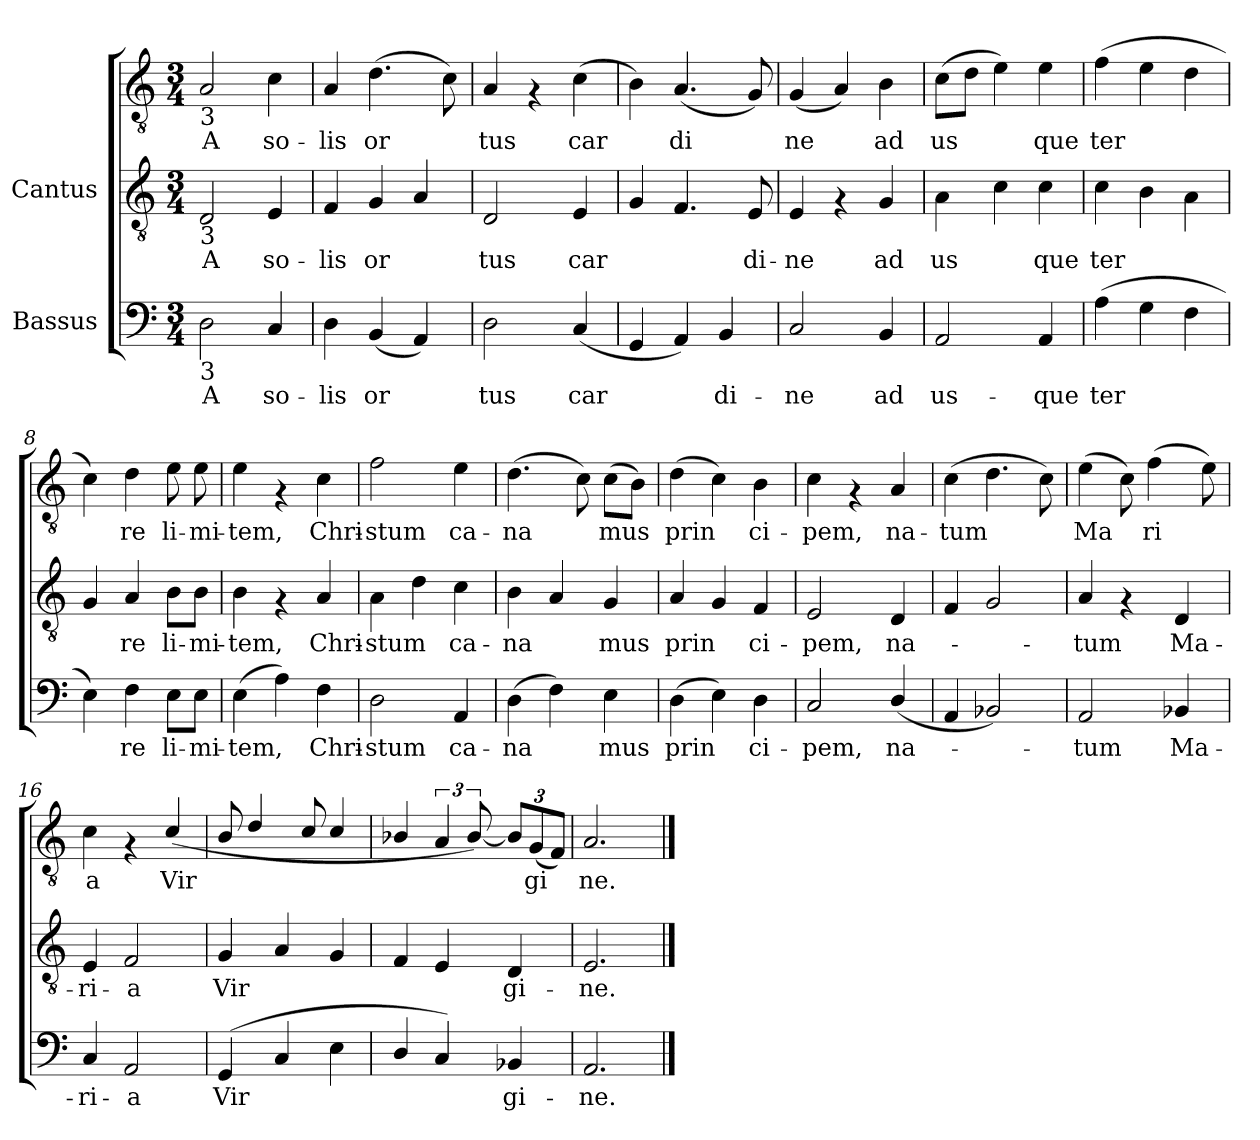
**kern	**text	**kern	**text	**kern	**text
*part2	*part2	*part1	*part1	*part1	*part1
*staff3	*staff3	*staff2	*staff2	*staff1	*staff1
*I"Bassus	*	*I"Cantus	*	*	*
!!LO:PB:g=z
*stria5	*	*stria5	*	*stria5	*
*clefF4	*	*clefGv2	*	*clefGv2	*
*M3/4	*	*M3/4	*	*M3/4	*
*MM108	*	*MM108	*	*MM108	*
=1	=1	=1	=1	=1	=1
!	!	!	!	!LO:TX:b:t=3	!
!	!	!LO:TX:b:t=3	!	!	!
!LO:TX:b:t=3	!	!	!	!	!
!	!LO:LY:b:cj	!	!LO:LY:b:cj	!	!LO:LY:b
2D\	A	2D/	-A	2A/	A
!	!LO:LY:b:cj	!	!LO:LY:b:cj	!	!LO:LY:b
4C/	so-	4E/	so-	4c\	so-
=2	=2	=2	=2	=2	=2
!	!LO:LY:b:cj	!	!LO:LY:b:cj	!	!LO:LY:b
4D\	-lis	4F/	-lis	4A/	-lis
!	!LO:LY:b:cj	!	!LO:LY:b:cj	!	!LO:LY:b
(<4BB/	or-	4G/	or-	(>4.d\	or-
!	!LO:LY:b:cj	!	!LO:LY:b:cj	!	!
4AA/)	--	4A/	--	.	.
!	!	!	!	!	!LO:LY:b
.	.	.	.	8c\)	--
=3	=3	=3	=3	=3	=3
!	!LO:LY:b:cj	!	!LO:LY:b:cj	!	!LO:LY:b
2D\	-tus	2D/	-tus	4A/	-tus
.	.	.	.	4rF	.
!	!LO:LY:b:cj	!	!LO:LY:b:cj	!	!LO:LY:b
(<4C/	car-	4E/	car-	(>4c\	car-
=4	=4	=4	=4	=4	=4
!	!LO:LY:b:cj	!	!LO:LY:b:cj	!	!LO:LY:b
4GG/	-	4G/	-	4B\)	-
!	!LO:LY:b:cj	!	!LO:LY:b:cj	!	!LO:LY:b
4AA/)	.	4.F/	.	(<4.A/	di-
!	!LO:LY:b:cj	!	!	!	!
4BB/	di-	.	.	.	.
!	!	!	!LO:LY:b:cj	!	!LO:LY:b
.	.	8E/	di-	8G/)	--
=5	=5	=5	=5	=5	=5
!	!LO:LY:b:cj	!	!LO:LY:b:cj	!	!LO:LY:b
2C/	-ne	4E/	ne	(<4G/	-ne
!	!	!	!	!	!LO:LY:b
.	.	4rF	.	4A/)	.
!	!LO:LY:b:cj	!	!LO:LY:b:cj	!	!LO:LY:b
4BB/	ad	4G/	ad	4B\	ad
=6	=6	=6	=6	=6	=6
!	!LO:LY:b:cj	!	!LO:LY:b:cj	!	!LO:LY:b
2AA/	us-	4A\	us-	(>8c\L	us-
!	!	!	!	!	!LO:LY:b
.	.	.	.	8d\J	-
!	!	!	!LO:LY:b:cj	!	!LO:LY:b
.	.	4c\	-	4e\)	.
!	!LO:LY:b:cj	!	!LO:LY:b:cj	!	!LO:LY:b
4AA/	-que	4c\	que	4e\	que
!!LO:LB:g=z
=7	=7	=7	=7	=7	=7
!	!LO:LY:b:cj	!	!LO:LY:b:cj	!	!LO:LY:b
(>4A\	ter-	4c\	-ter-	(>4f\	ter-
!	!LO:LY:b:cj	!	!LO:LY:b:cj	!	!LO:LY:b
4G\	--	4B\	--	4e\	--
!	!LO:LY:b:cj	!	!LO:LY:b:cj	!	!LO:LY:b
4F\	--	4A\	--	4d\	--
=8	=8	=8	=8	=8	=8
!	!LO:LY:b:cj	!	!LO:LY:b:cj	!	!LO:LY:b
4E\)	-	4G/	-	4c\)	-
!	!LO:LY:b:cj	!	!LO:LY:b:cj	!	!LO:LY:b
4F\	re	4A/	re	4d\	re
!	!LO:LY:b:cj	!	!LO:LY:b:cj	!	!LO:LY:b
8E\L	li-	8B\L	li-	8e\	li-
!	!LO:LY:b:cj	!	!LO:LY:b:cj	!	!LO:LY:b
8E\J	-mi-	8B\J	-mi-	8e\	-mi-
=9	=9	=9	=9	=9	=9
!	!LO:LY:b:cj	!	!LO:LY:b:cj	!	!LO:LY:b
(>4E\	-tem,	4B\	-tem,	4e\	-tem,
!	!LO:LY:b:cj	!	!	!	!
4A\)	.	4rF	.	4rF	.
!	!LO:LY:b:cj	!	!LO:LY:b:cj	!	!LO:LY:b
4F\	Chri-	4A/	Chri-	4c\	Chri-
=10	=10	=10	=10	=10	=10
!	!LO:LY:b:cj	!	!LO:LY:b:cj	!	!LO:LY:b
2D\	-stum	4A\	-stum	2f\	-stum
!	!	!	!LO:LY:b:cj	!	!
.	.	4d\	.	.	.
!	!LO:LY:b:cj	!	!LO:LY:b:cj	!	!LO:LY:b
4AA/	ca-	4c\	ca-	4e\	ca-
=11	=11	=11	=11	=11	=11
!	!LO:LY:b:cj	!	!LO:LY:b:cj	!	!LO:LY:b
(>4D\	-na-	4B\	na-	(>4.d\	-na-
!	!LO:LY:b:cj	!	!LO:LY:b:cj	!	!
4F\)	-	4A/	-	.	.
!	!	!	!	!	!LO:LY:b
.	.	.	.	8c\)	-
!	!LO:LY:b:cj	!	!LO:LY:b:cj	!	!LO:LY:b
4E\	mus	4G/	mus	(>8c\L	mus
!	!	!	!	!	!LO:LY:b
.	.	.	.	8B\J)	.
=12	=12	=12	=12	=12	=12
!	!LO:LY:b:cj	!	!LO:LY:b:cj	!	!LO:LY:b
(>4D\	prin-	4A/	-prin-	(>4d\	prin-
!	!LO:LY:b:cj	!	!LO:LY:b:cj	!	!LO:LY:b
4E\)	-	4G/	-	4c\)	-
!	!LO:LY:b:cj	!	!LO:LY:b:cj	!	!LO:LY:b
4D\	ci-	4F/	ci-	4B\	ci-
!!LO:LB:g=z
=13	=13	=13	=13	=13	=13
!	!LO:LY:b:cj	!	!LO:LY:b:cj	!	!LO:LY:b
2C/	-pem,	2E/	-pem,	4c\	-pem,
.	.	.	.	4rF	.
!	!LO:LY:b:cj	!	!LO:LY:b:cj	!	!LO:LY:b
(<4D/	na-	4D/	na-	4A/	na-
=14	=14	=14	=14	=14	=14
!	!	!	!	!	!LO:LY:b
4AA/	.	4F/	.	(>4c\	-tum
!	!	!	!	!	!LO:LY:b
2BB-X/)	.	2G/	.	4.d\	.
!	!	!	!	!	!LO:LY:b
.	.	.	.	8c\)	.
=15	=15	=15	=15	=15	=15
!	!LO:LY:b:cj	!	!LO:LY:b:cj	!	!LO:LY:b
2AA/	-tum	4A/	-tum	(>4e\	Ma-
!	!	!	!	!	!LO:LY:b
.	.	4rF	.	8c\)	-
!	!	!	!	!	!LO:LY:b
.	.	.	.	(>4f\	ri-
!	!LO:LY:b:cj	!	!LO:LY:b:cj	!	!
4BB-X/	Ma-	4D/	Ma-	.	.
!	!	!	!	!	!LO:LY:b
.	.	.	.	8e\)	--
=16	=16	=16	=16	=16	=16
!	!LO:LY:b:cj	!	!LO:LY:b:cj	!	!LO:LY:b
4C/	-ri-	4E/	-ri-	4c\	-a
!	!LO:LY:b:cj	!	!LO:LY:b:cj	!	!
2AA/	-a	2F/	-a	4rF	.
!	!	!	!	!	!LO:LY:b
.	.	.	.	(<4c/	Vir-
=17	=17	=17	=17	=17	=17
!	!LO:LY:b:cj	!	!LO:LY:b:cj	!	!
(<4GG/	Vir-	4G/	Vir-	8B/	.
.	.	.	.	4d/	.
!	!LO:LY:b:cj	!	!LO:LY:b:cj	!	!
4C/	--	4A/	--	.	.
.	.	.	.	8c/	.
!	!LO:LY:b:cj	!	!LO:LY:b:cj	!	!
4E\	--	4G/	--	4c/	.
=18	=18	=18	=18	=18	=18
!	!LO:LY:b:cj	!	!LO:LY:b:cj	!	!LO:LY:b
4D/	-	4F/	-	4B-X/	-
!	!LO:LY:b:cj	!	!LO:LY:b:cj	!	!LO:LY:b
4C/)	.	4E/	.	6A/	.
!	!	!	!	!	!LO:LY:b
.	.	.	.	[<12B-/)	.
!	!LO:LY:b:cj	!	!LO:LY:b:cj	!	!
*	*	*	*	*Xbrackettup	*
!	!	!	!	!	!LO:LY:b
4BB-X/	gi-	4D/	gi-	12B-/L]	.
!	!	!	!	!	!LO:LY:b
.	.	.	.	(<12G/	gi-
!	!	!	!	!	!LO:LY:b
.	.	.	.	12F/J)	--
=19	=19	=19	=19	=19	=19
!	!LO:LY:b:cj	!	!LO:LY:b:cj	!	!LO:LY:b
2.AA/	-ne.	2.E/	ne.	2.A/	-ne.
==	==	==	==	==	==
*-	*-	*-	*-	*-	*-
